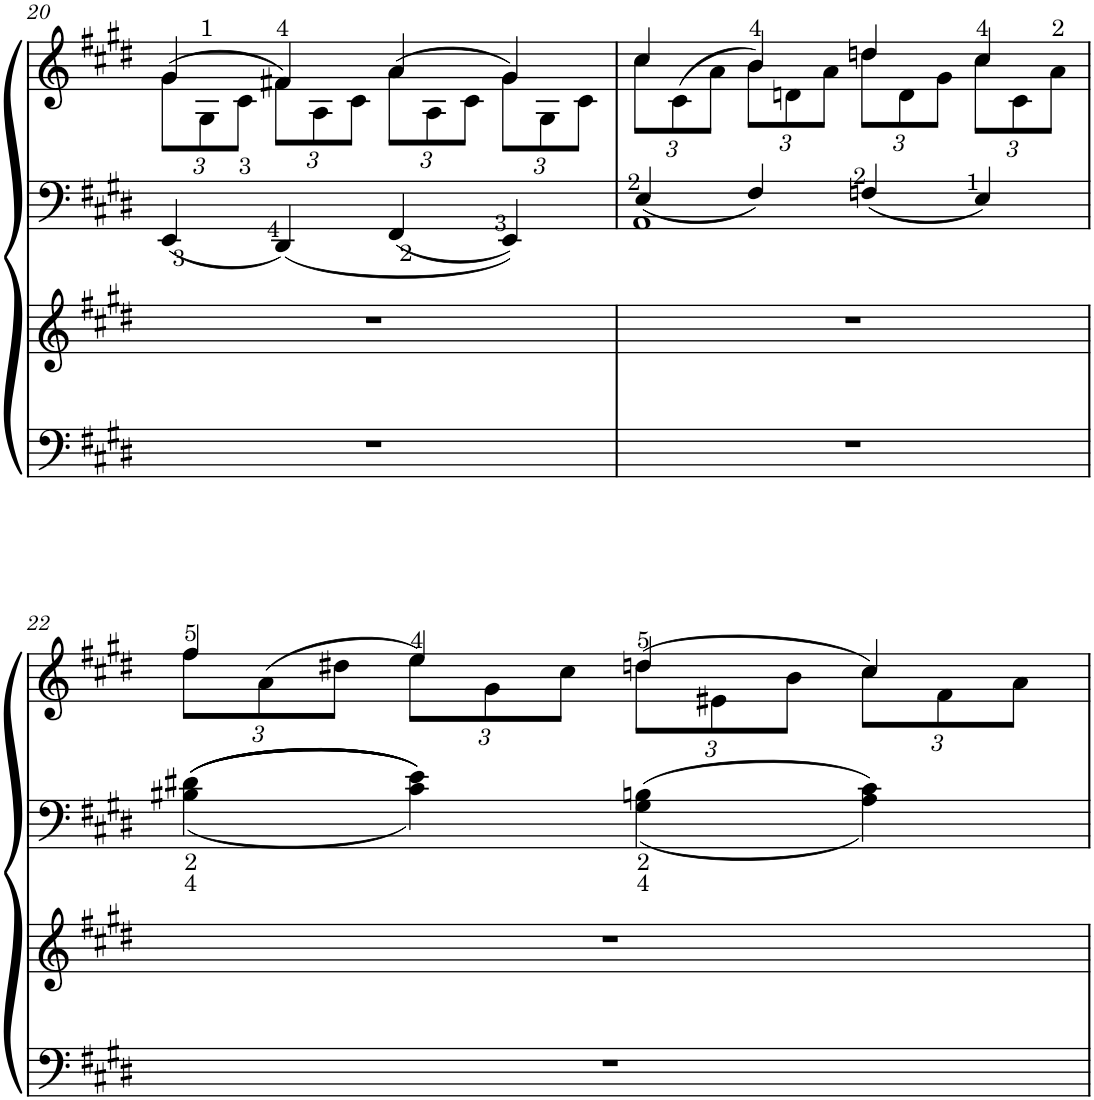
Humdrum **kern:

**kern	**kern	**kern	**kern
*part4	*part3	*part2	*part1
*staff4	*staff3	*staff2	*staff1
*I"Piano 2	*I"Piano 2	*I"Piano	*I"Piano
*I'Pno	*I'Pno	*I'Pno	*I'Pno
!!LO:PB:g=z
*clefF4	*clefG2	*clefF4	*clefG2
*k[f#c#g#d#]	*k[f#c#g#d#]	*k[f#c#g#d#]	*k[f#c#g#d#]
*M4/4	*M4/4	*M4/4	*M4/4
=20	=20	=20	=20
*	*	*^	*
*	*	*	*	*Xbrackettup
*	*	*	*	*^
1r	1r	1ryy	4EE</	(>12g#\L	4g#/
.	.	.	.	12G#>\	.
.	.	.	.	12c#\J	.
.	.	.	4DD#/	12f#X>\L)	4f#/
.	.	.	.	12A\	.
.	.	.	.	12c#\J	.
.	.	.	4FF#</	(>12a\L	4a/
.	.	.	.	12A\	.
.	.	.	.	12c#\J	.
.	.	.	4EE/	12g#\L)	4g#/
.	.	.	.	12G#\	.
.	.	.	.	12c#\J	.
=21	=21	=21	=21	=21	=21
1r	1r	1AA	4E/	12cc#\L	4cc#/
.	.	.	.	(12c#\	.
.	.	.	.	12a\J	.
.	.	.	4F#/	12b>\L)	4b/
.	.	.	.	12dn\	.
.	.	.	.	12a\J	.
.	.	.	4Fn/	12ddn\L	4dd/
.	.	.	.	12d\	.
.	.	.	.	12g#\J	.
.	.	.	4E/	12cc#>\L	4cc#/
.	.	.	.	12c#\	.
.	.	.	.	12a>\J	.
*	*	*v	*v	*	*
!!LO:LB:g=z	!!
=22	=22	=22	=22	=22
1r	1r	4B#X\ 4d#X\	12ff#>\L	4ff#/
.	.	.	(12a\	.
.	.	.	12dd#X\J	.
.	.	4c#\ 4e\	12ee>\L)	4ee/
.	.	.	12g#\	.
.	.	.	12cc#\J	.
.	.	4G#\ 4Bn\	(>12ddn>\L	4dd/
.	.	.	12e#X\	.
.	.	.	12b\J	.
.	.	4A\ 4c#\	12cc#\L)	4cc#/
.	.	.	12f#\	.
.	.	.	12a\J	.
*	*	*	*v	*v
=	=	=	=
*-	*-	*-	*-
